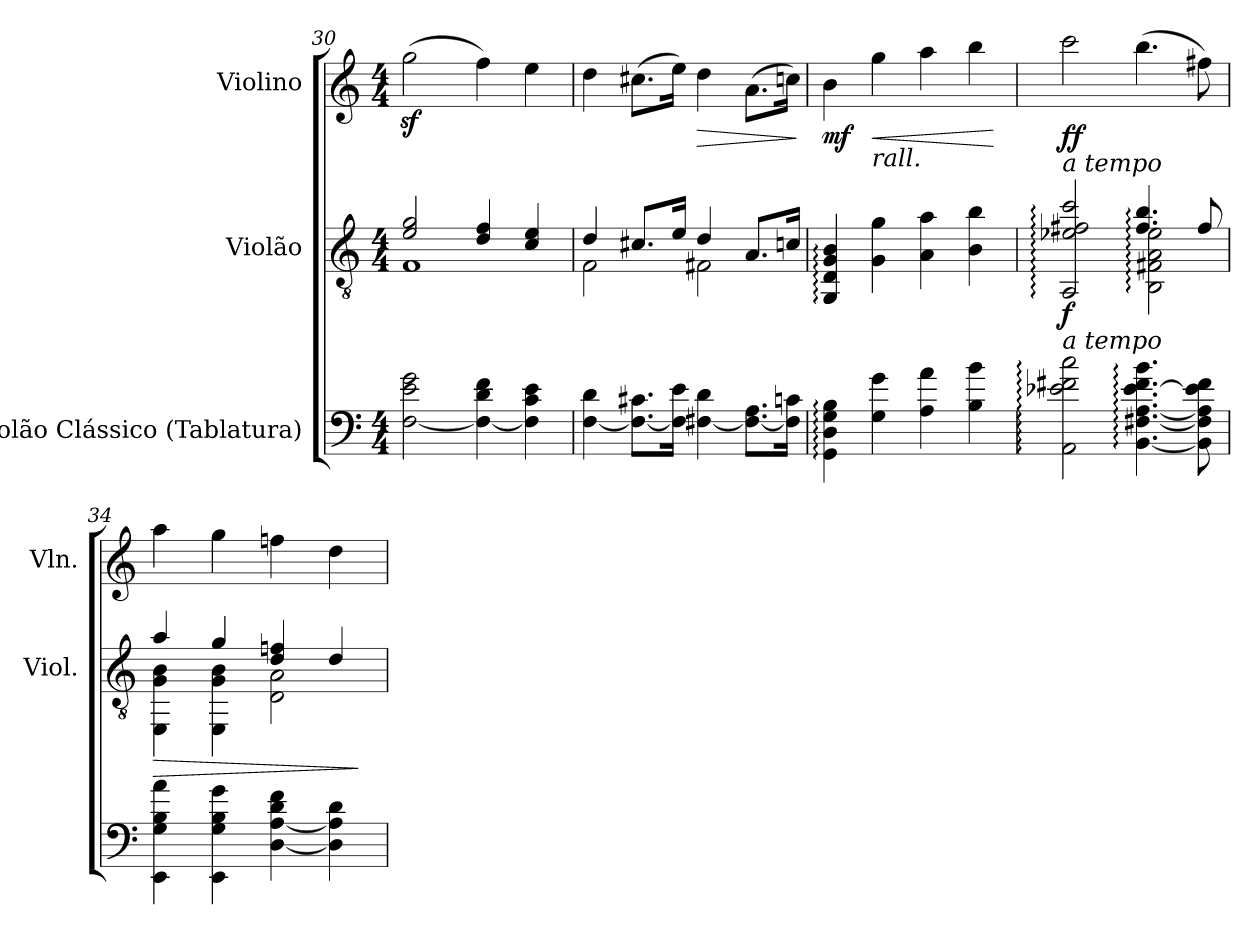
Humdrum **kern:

**kern	**kern	**dynam	**kern	**dynam
*part3	*part2	*part2	*part1	*part1
*staff3	*staff2	*staff2	*staff1	*staff1
*I"Violão Clássico (Tablatura)	*I"Violão	*	*I"Violino	*
*	*I'Viol.	*	*I'Vln.	*
*	*clefGv2	*	*clefG2	*
*k[]	*k[]	*	*k[]	*
*M4/4	*M4/4	*	*M4/4	*
=30	=30	=30	=30	=30
*	*^	*	*	*
[2F\ 2e\ 2g\	2e/ 2g/	1F	.	(>2ggz<\	.
4F\_ 4d\ 4f\	4d/ 4f/	.	.	4ff\)	.
4F\] 4c\ 4e\	4c/ 4e/	.	.	4ee\	.
=31	=31	=31	=31	=31	=31
[4F\ 4d\	4d/	2F\	.	4dd\	.
8.F\_ 8.c#\L	8.c#X/L	.	.	(>8.cc#X\L	.
16F\] 16e\Jk	16e/Jk	.	.	16ee\Jk)	.
!	!	!	!	!	!LO:HP:b
[4F#\ 4d\	4d/	2F#X\	.	4dd\	>
8.F#\_ 8.A\L	8.A/L	.	.	(>8.a\L	.
16F#\] 16c\Jk	16cn/Jk	.	.	16ccn\Jk)	.
*	*v	*v	*	*	*
.	.	.	.	]
=32	=32	=32	=32	=32
!	!	!	!	!LO:DY:b
4GG\: 4D\: 4G\: 4B\:	4GG/: 4D/: 4G/: 4B/:	.	4b\	mf
*	*	*	*MM90	*
!	!	!	!LO:TX:b:i:t=rall.	!
!	!	!	!	!LO:HP:b
4G\ 4g\	4G\ 4g\	.	4gg\	<
*	*	*	*MM80	*
4A\ 4a\	4A\ 4a\	.	4aa\	.
*	*	*	*MM70	*
4B\ 4b\	4B\ 4b\	.	4bb\	.
.	.	.	.	[
!!LO:LB:g=z
=33	=33	=33	=33	=33
*	*	*	*MM100	*
*	*^	*	*	*
!	!	!	!	!LO:TX:b:i:t=a tempo	!
!	!LO:TX:b:i:t=a tempo	!	!	!	!
!	!	!	!LO:DY:b	!	!LO:DY:b
2AA\: 2e-\: 2f#\: 2cc\:	2AA/: 2e-X/: 2f#X/: 2cc/:	2ryy	f	2ccc\	ff
[4.BB\: [4.F#\: [4.A\: [4.e-\: 4.f#\: 4.b\:	4.f#/: 4.b/:	2BB\: 2F#X\: 2A\: 2e-\:	.	(>4.bb\	.
8BB\] 8F#\] 8A\] 8e-\] 8f#\	8f#/	.	.	8ff#X\)	.
=34	=34	=34	=34	=34	=34
!	!	!	!LO:HP:b	!	!
4EE\ 4G\ 4B\ 4a\	4a/	4EE\ 4G\ 4B\	>	4aa\	.
4EE\ 4G\ 4B\ 4g\	4g/	4EE\ 4G\ 4B\	.	4gg\	.
[4D\ [4A\ 4d\ 4f\	4d/ 4fn/	2D\ 2A\	.	4ffn\	.
4D\] 4A\] 4d\	4d/	.	.	4dd\	.
*	*v	*v	*	*	*
.	.	]	.	.
=	=	=	=	=
*-	*-	*-	*-	*-
